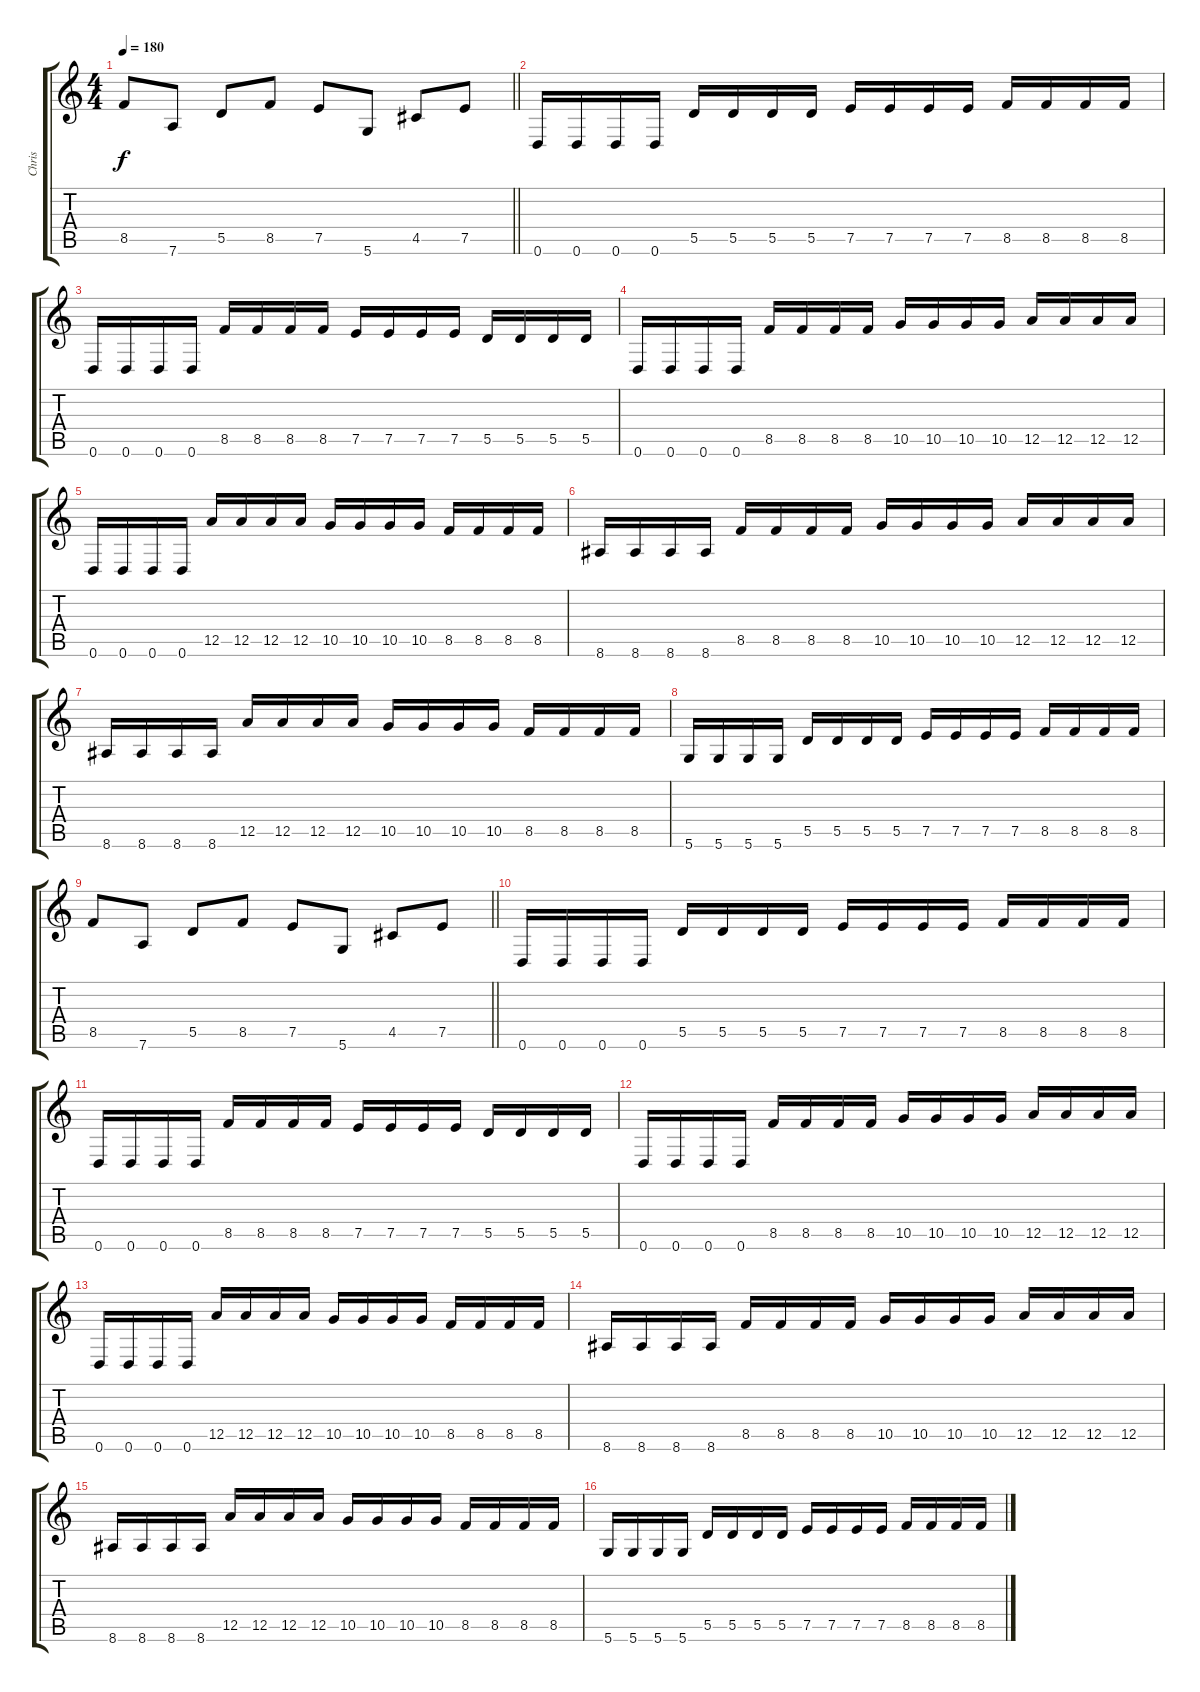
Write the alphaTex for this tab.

\track ("Chris" "Chris") {instrument distortionguitar}
\staff {score tabs}
\tuning (E4 B3 G3 D3 A2 D2) {hide}
\ts (4 4)
\tempo 180
\clef g2
\barLineRight lightlight
\ks c
8.5.8{dy f} 7.6.8 5.5.8 8.5.8 7.5.8 5.6.8 4.5.8 7.5.8 |
\section ("" "")
0.6.16 0.6.16 0.6.16 0.6.16 5.5.16 5.5.16 5.5.16 5.5.16 7.5.16 7.5.16 7.5.16 7.5.16 8.5.16 8.5.16 8.5.16 8.5.16 |
0.6.16 0.6.16 0.6.16 0.6.16 8.5.16 8.5.16 8.5.16 8.5.16 7.5.16 7.5.16 7.5.16 7.5.16 5.5.16 5.5.16 5.5.16 5.5.16 |
0.6.16 0.6.16 0.6.16 0.6.16 8.5.16 8.5.16 8.5.16 8.5.16 10.5.16 10.5.16 10.5.16 10.5.16 12.5.16 12.5.16 12.5.16 12.5.16 |
0.6.16 0.6.16 0.6.16 0.6.16 12.5.16 12.5.16 12.5.16 12.5.16 10.5.16 10.5.16 10.5.16 10.5.16 8.5.16 8.5.16 8.5.16 8.5.16 |
8.6.16 8.6.16 8.6.16 8.6.16 8.5.16 8.5.16 8.5.16 8.5.16 10.5.16 10.5.16 10.5.16 10.5.16 12.5.16 12.5.16 12.5.16 12.5.16 |
8.6.16 8.6.16 8.6.16 8.6.16 12.5.16 12.5.16 12.5.16 12.5.16 10.5.16 10.5.16 10.5.16 10.5.16 8.5.16 8.5.16 8.5.16 8.5.16 |
5.6.16 5.6.16 5.6.16 5.6.16 5.5.16 5.5.16 5.5.16 5.5.16 7.5.16 7.5.16 7.5.16 7.5.16 8.5.16 8.5.16 8.5.16 8.5.16 |
\barLineRight lightlight
8.5.8 7.6.8 5.5.8 8.5.8 7.5.8 5.6.8 4.5.8 7.5.8 |
0.6.16 0.6.16 0.6.16 0.6.16 5.5.16 5.5.16 5.5.16 5.5.16 7.5.16 7.5.16 7.5.16 7.5.16 8.5.16 8.5.16 8.5.16 8.5.16 |
0.6.16 0.6.16 0.6.16 0.6.16 8.5.16 8.5.16 8.5.16 8.5.16 7.5.16 7.5.16 7.5.16 7.5.16 5.5.16 5.5.16 5.5.16 5.5.16 |
0.6.16 0.6.16 0.6.16 0.6.16 8.5.16 8.5.16 8.5.16 8.5.16 10.5.16 10.5.16 10.5.16 10.5.16 12.5.16 12.5.16 12.5.16 12.5.16 |
0.6.16 0.6.16 0.6.16 0.6.16 12.5.16 12.5.16 12.5.16 12.5.16 10.5.16 10.5.16 10.5.16 10.5.16 8.5.16 8.5.16 8.5.16 8.5.16 |
8.6.16 8.6.16 8.6.16 8.6.16 8.5.16 8.5.16 8.5.16 8.5.16 10.5.16 10.5.16 10.5.16 10.5.16 12.5.16 12.5.16 12.5.16 12.5.16 |
8.6.16 8.6.16 8.6.16 8.6.16 12.5.16 12.5.16 12.5.16 12.5.16 10.5.16 10.5.16 10.5.16 10.5.16 8.5.16 8.5.16 8.5.16 8.5.16 |
5.6.16 5.6.16 5.6.16 5.6.16 5.5.16 5.5.16 5.5.16 5.5.16 7.5.16 7.5.16 7.5.16 7.5.16 8.5.16 8.5.16 8.5.16 8.5.16
